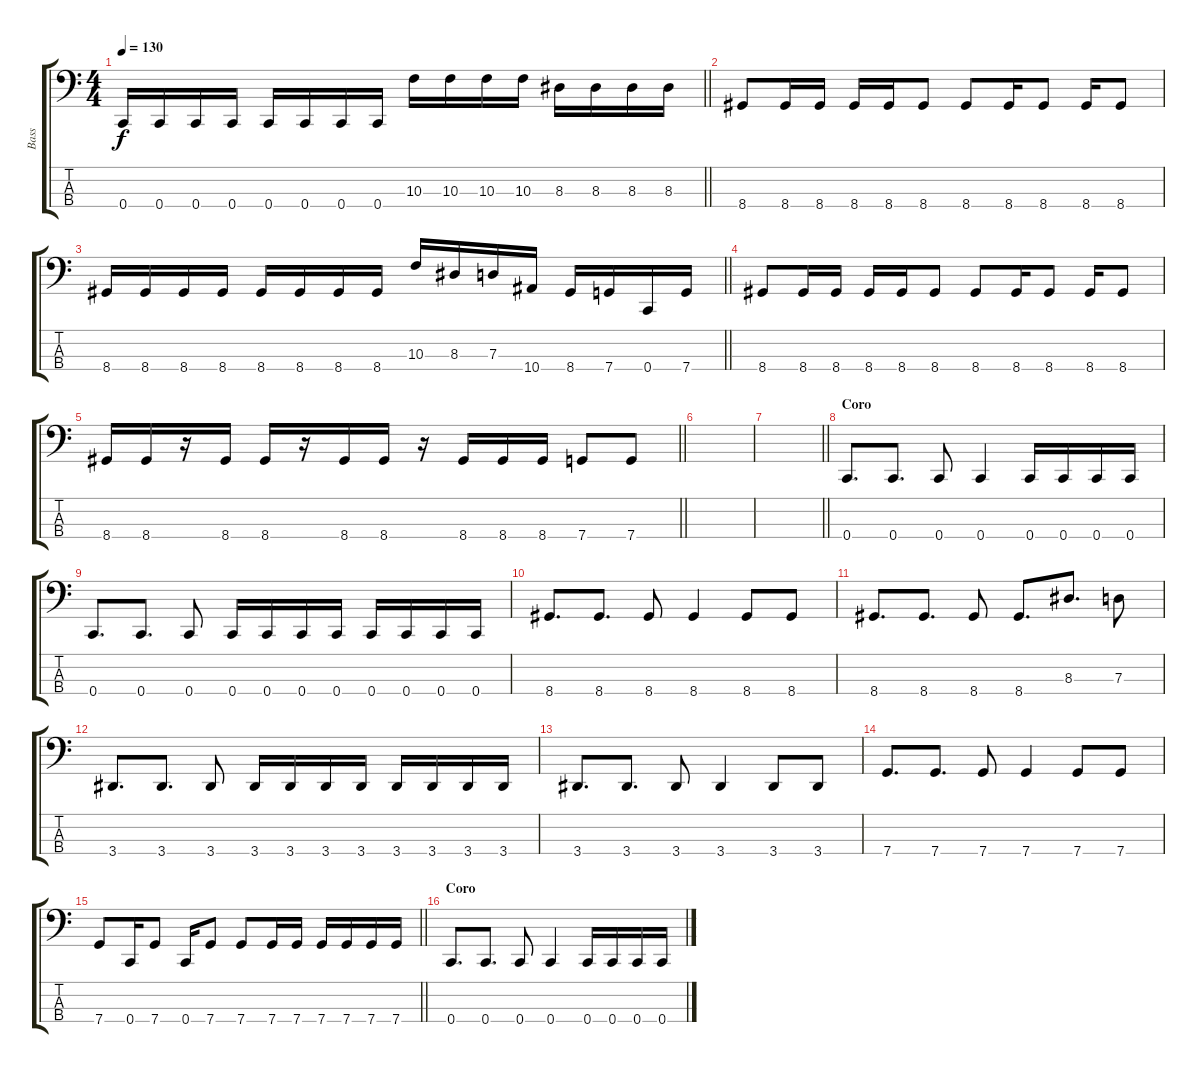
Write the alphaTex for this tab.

\track ("Bass" "Bass") {instrument slapbass2}
\staff {score tabs}
\tuning (F2 C2 G1 C1) {hide}
\ts (4 4)
\tempo 130
\clef f4
\barLineRight lightlight
\ks c
0.4.16{dy f} 0.4.16 0.4.16 0.4.16 0.4.16 0.4.16 0.4.16 0.4.16 10.3.16 10.3.16 10.3.16 10.3.16 8.3.16 8.3.16 8.3.16 8.3.16 |
8.4.8 8.4.16 8.4.16 8.4.16 8.4.16 8.4.8 8.4.8 8.4.16 8.4.8 8.4.16 8.4.8 |
\barLineRight lightlight
8.4.16 8.4.16 8.4.16 8.4.16 8.4.16 8.4.16 8.4.16 8.4.16 10.3.16 8.3.16 7.3.16 10.4.16 8.4.16 7.4.16 0.4.16 7.4.16 |
8.4.8 8.4.16 8.4.16 8.4.16 8.4.16 8.4.8 8.4.8 8.4.16 8.4.8 8.4.16 8.4.8 |
\barLineRight lightlight
8.4.16 8.4.16 r.16 8.4.16 8.4.16 r.16 8.4.16 8.4.16 r.16 8.4.16 8.4.16 8.4.16 7.4.8 7.4.8 |
|
\barLineRight lightlight
|
\section ("" "Coro")
0.4.8{d} 0.4.8{d} 0.4.8 0.4.4 0.4.16 0.4.16 0.4.16 0.4.16 |
0.4.8{d} 0.4.8{d} 0.4.8 0.4.16 0.4.16 0.4.16 0.4.16 0.4.16 0.4.16 0.4.16 0.4.16 |
8.4.8{d} 8.4.8{d} 8.4.8 8.4.4 8.4.8 8.4.8 |
8.4.8{d} 8.4.8{d} 8.4.8 8.4.8{d} 8.3.8{d} 7.3.8 |
3.4.8{d} 3.4.8{d} 3.4.8 3.4.16 3.4.16 3.4.16 3.4.16 3.4.16 3.4.16 3.4.16 3.4.16 |
3.4.8{d} 3.4.8{d} 3.4.8 3.4.4 3.4.8 3.4.8 |
7.4.8{d} 7.4.8{d} 7.4.8 7.4.4 7.4.8 7.4.8 |
\barLineRight lightlight
7.4.8 0.4.16 7.4.8 0.4.16 7.4.8 7.4.8 7.4.16 7.4.16 7.4.16 7.4.16 7.4.16 7.4.16 |
\section ("" "Coro")
0.4.8{d} 0.4.8{d} 0.4.8 0.4.4 0.4.16 0.4.16 0.4.16 0.4.16
